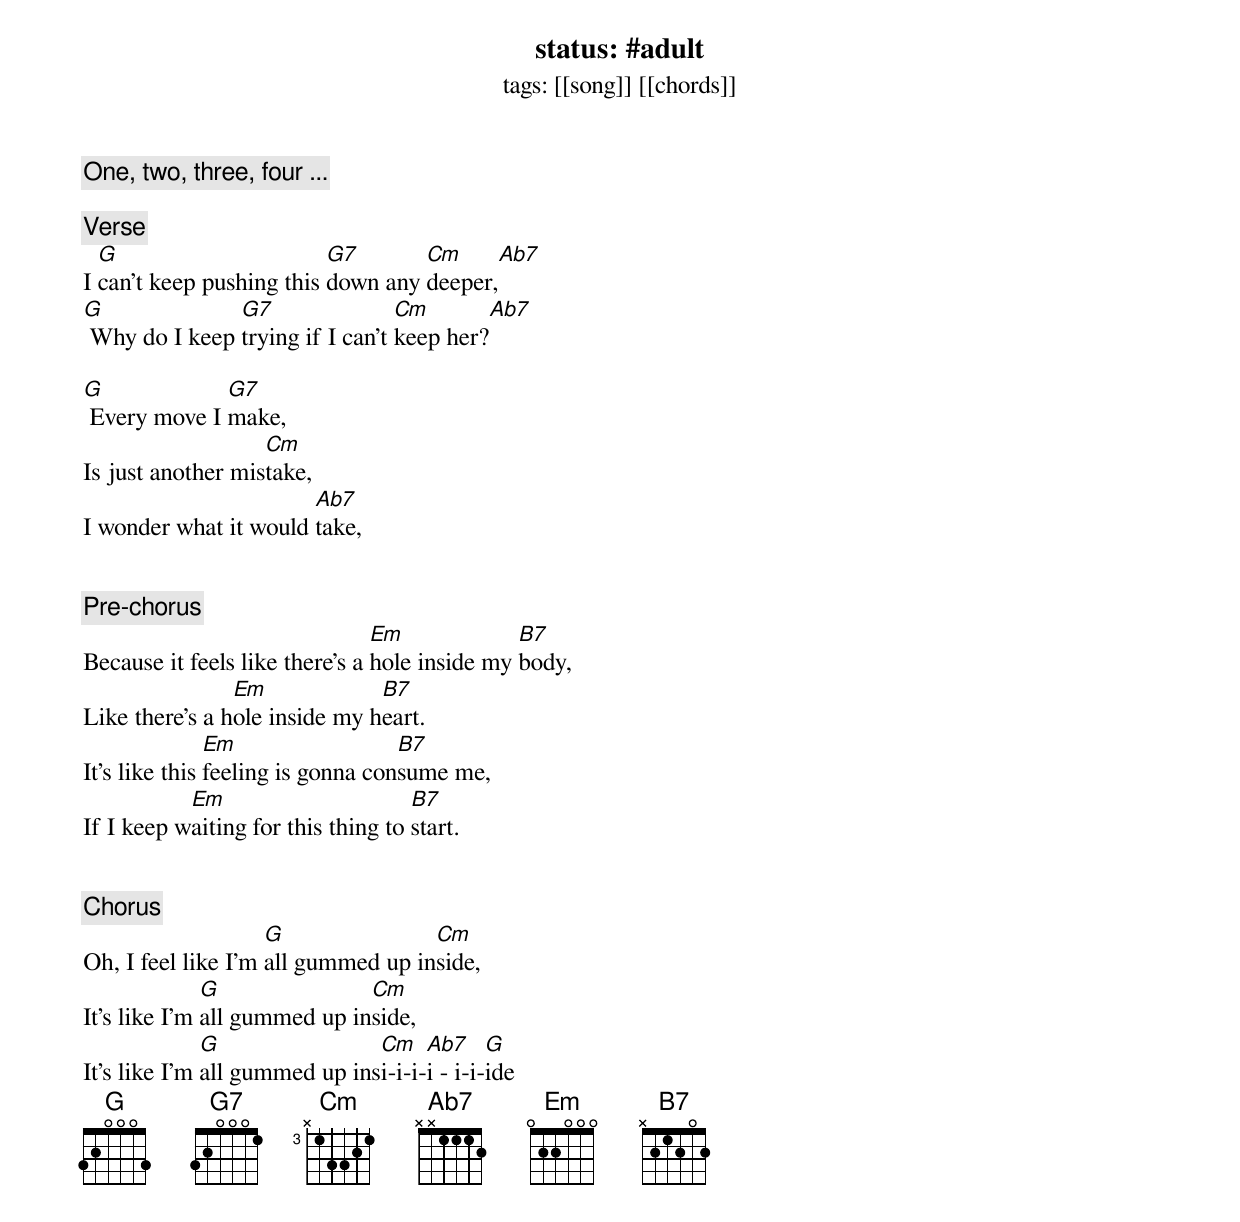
status: #adult
tags: [[song]] [[chords]]

One, two, three, four ...

[Verse]
  G                       G7       Cm      Ab7
I can't keep pushing this down any deeper,
G              G7                Cm          Ab7
 Why do I keep trying if I can't keep her?

G             G7
 Every move I make,
                   Cm
Is just another mistake,
                       Ab7
I wonder what it would take,


[Pre-chorus]
                                Em             B7
Because it feels like there's a hole inside my body,
                Em             B7
Like there's a hole inside my heart.
               Em                  B7
It's like this feeling is gonna consume me,
           Em                       B7
If I keep waiting for this thing to start.


[Chorus]
                    G               Cm
Oh, I feel like I'm all gummed up inside,
              G               Cm
It's like I'm all gummed up inside,
              G                Cm    Ab7     G
It's like I'm all gummed up insi-i-i-i - i-i-ide
